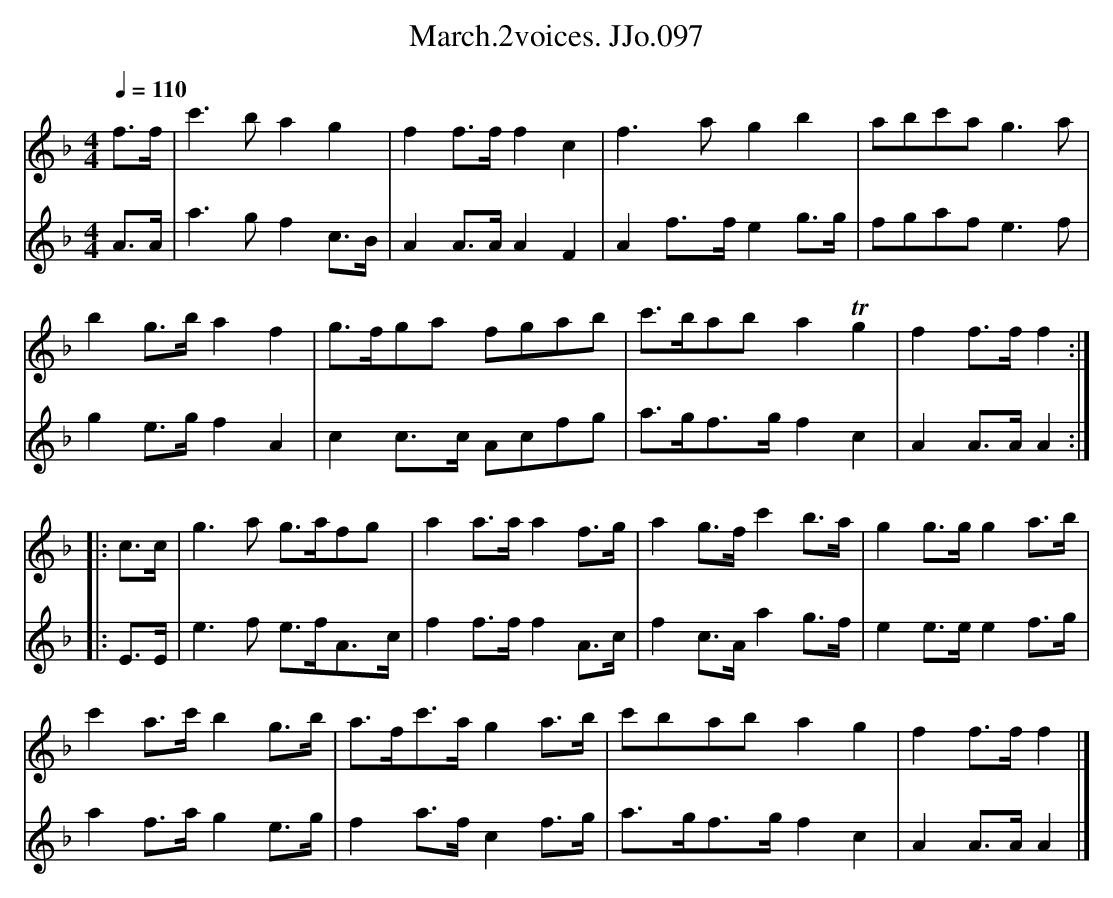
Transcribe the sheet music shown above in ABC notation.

X:1
T:March.2voices. JJo.097
M:4/4
L:1/8
Q:1/4=110
K:F major
[V:1]f>f|c'3ba2g2|f2f>ff2c2|f3ag2b2|abc'ag3a|!
[V:2]A>A|a3gf2c>B|A2A>AA2F2|A2f>fe2g>g|fgafe3f|!
[V:1]b2g>ba2f2|g>fga fgab|c'>baba2Tg2|f2f>ff2::!
[V:2]g2e>gf2A2|c2c>c Acfg|a>gf>gf2c2|A2A>AA2::!
[V:1]c>c|g3a g>afg|a2a>aa2f>g|a2g>f c'2b>a|g2g>gg2 a>b|!
[V:2]E>E|e3f e>fA>c|f2f>ff2A>c|f2c>A a2g>f|e2e>ee2f>g|!
[V:1]c'2a>c' b2g>b|a>fc'>a g2a>b|c'bab a2g2|f2f>ff2|]
[V:2]a2f>ag2e>g|f2a>f c2f>g|a>gf>g f2c2|A2A>AA2|]
